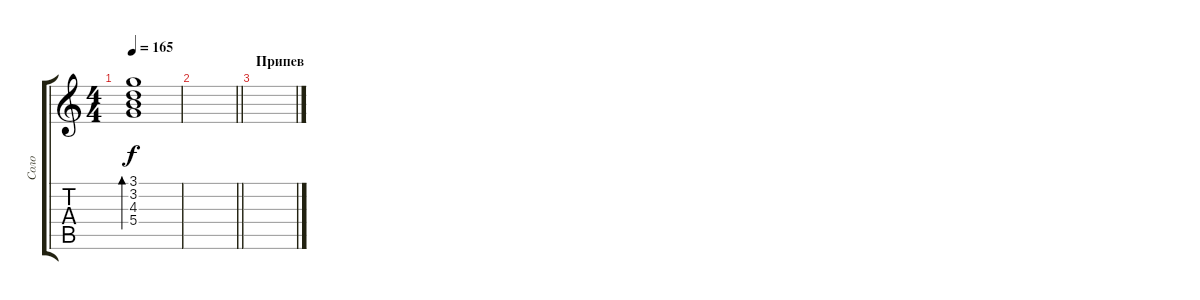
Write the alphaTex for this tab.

\track ("Соло" "Соло") {instrument overdrivenguitar}
\staff {score tabs}
\tuning (E4 B3 G3 D3 A2 E2) {hide}
\ts (4 4)
\tempo 165
\clef g2
\ks c
(3.1 3.2 4.3 5.4).1{bd 240 dy f} |
\barLineRight lightlight
|
\section ("" "Припев")
